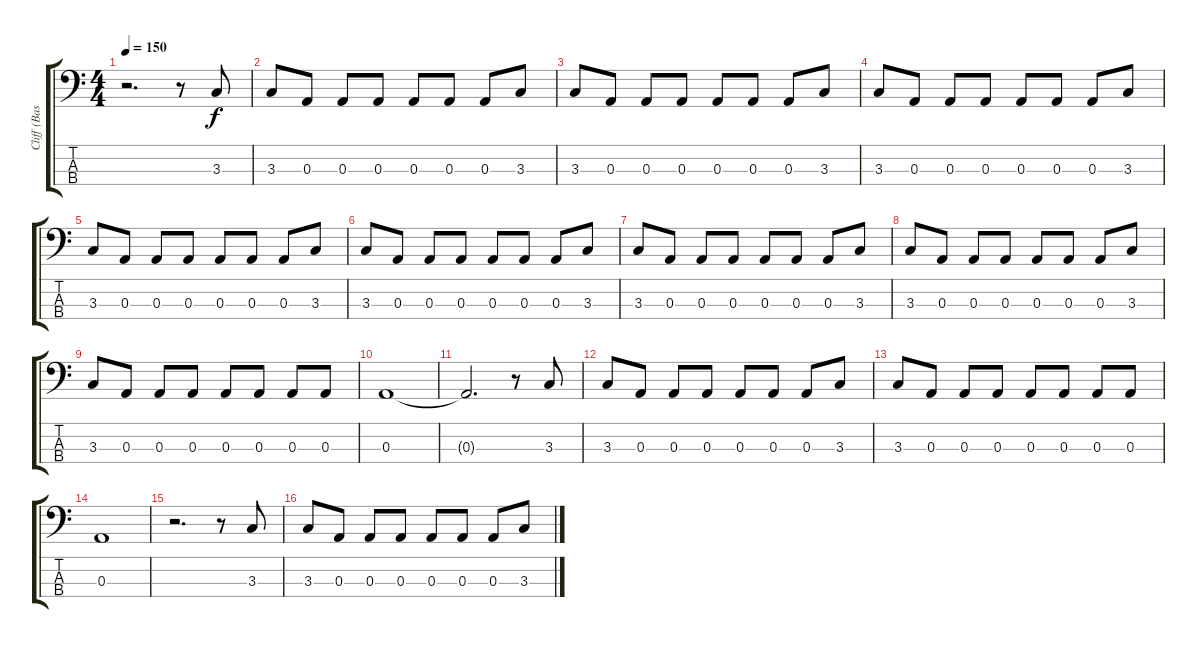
\track ("Cliff (Bass)" "Cliff (Bas") {instrument electricbassfinger}
\staff {score tabs}
\tuning (G2 D2 A1 E1) {hide}
\ts (4 4)
\tempo 150
\clef f4
\ks c
r.2{d dy f} r.8 3.3.8 |
3.3.8 0.3.8 0.3.8 0.3.8 0.3.8 0.3.8 0.3.8 3.3.8 |
3.3.8 0.3.8 0.3.8 0.3.8 0.3.8 0.3.8 0.3.8 3.3.8 |
3.3.8 0.3.8 0.3.8 0.3.8 0.3.8 0.3.8 0.3.8 3.3.8 |
3.3.8 0.3.8 0.3.8 0.3.8 0.3.8 0.3.8 0.3.8 3.3.8 |
3.3.8 0.3.8 0.3.8 0.3.8 0.3.8 0.3.8 0.3.8 3.3.8 |
3.3.8 0.3.8 0.3.8 0.3.8 0.3.8 0.3.8 0.3.8 3.3.8 |
3.3.8 0.3.8 0.3.8 0.3.8 0.3.8 0.3.8 0.3.8 3.3.8 |
3.3.8 0.3.8 0.3.8 0.3.8 0.3.8 0.3.8 0.3.8 0.3.8 |
0.3.1 |
0.3{t}.2{d} r.8 3.3.8 |
3.3.8 0.3.8 0.3.8 0.3.8 0.3.8 0.3.8 0.3.8 3.3.8 |
3.3.8 0.3.8 0.3.8 0.3.8 0.3.8 0.3.8 0.3.8 0.3.8 |
0.3.1 |
r.2{d} r.8 3.3.8 |
3.3.8 0.3.8 0.3.8 0.3.8 0.3.8 0.3.8 0.3.8 3.3.8
